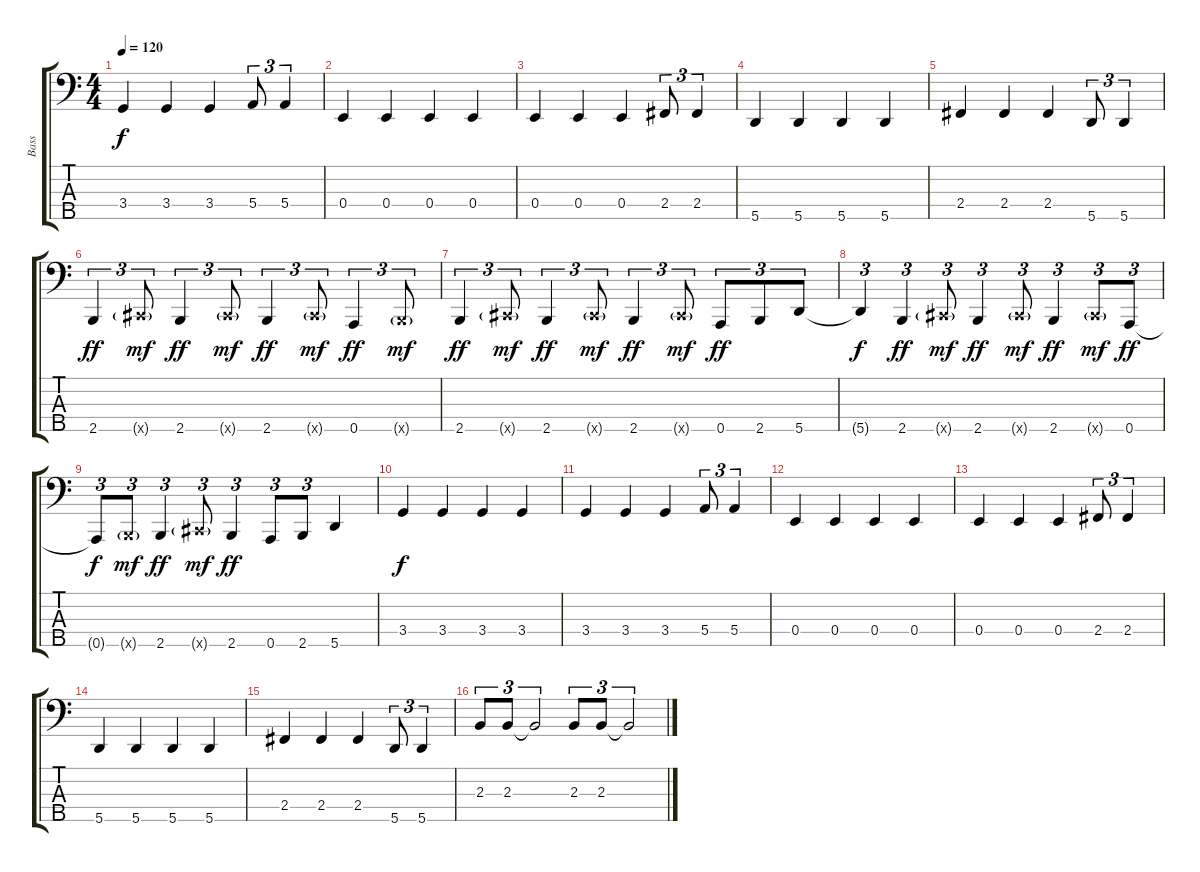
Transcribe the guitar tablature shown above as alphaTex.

\track ("Bass" "Bass") {instrument electricbassfinger}
\staff {score tabs}
\tuning (G2 D2 A1 E1 A0) {hide}
\ts (4 4)
\tempo 120
\clef f4
\ks c
3.4.4{dy f} 3.4.4 3.4.4 5.4.8{tu (3 2)} 5.4.4{tu (3 2)} |
0.4.4 0.4.4 0.4.4 0.4.4 |
0.4.4 0.4.4 0.4.4 2.4.8{tu (3 2)} 2.4.4{tu (3 2)} |
5.5.4 5.5.4 5.5.4 5.5.4 |
2.4.4 2.4.4 2.4.4 5.5.8{tu (3 2)} 5.5.4{tu (3 2)} |
2.5.4{tu (3 2) dy ff} 4.5{g x}.8{tu (3 2) dy mf} 2.5.4{tu (3 2) dy ff} 4.5{g x}.8{tu (3 2) dy mf} 2.5.4{tu (3 2) dy ff} 4.5{g x}.8{tu (3 2) dy mf} 0.5.4{tu (3 2) dy ff} 2.5{g x}.8{tu (3 2) dy mf} |
2.5.4{tu (3 2) dy ff} 4.5{g x}.8{tu (3 2) dy mf} 2.5.4{tu (3 2) dy ff} 4.5{g x}.8{tu (3 2) dy mf} 2.5.4{tu (3 2) dy ff} 4.5{g x}.8{tu (3 2) dy mf} 0.5.8{tu (3 2) dy ff} 2.5.8{tu (3 2)} 5.5.8{tu (3 2)} |
5.5{t}.4{tu (3 2) dy f} 2.5.4{tu (3 2) dy ff} 4.5{g x}.8{tu (3 2) dy mf} 2.5.4{tu (3 2) dy ff} 4.5{g x}.8{tu (3 2) dy mf} 2.5.4{tu (3 2) dy ff} 4.5{g x}.8{tu (3 2) dy mf} 0.5.8{tu (3 2) dy ff} |
0.5{t}.8{tu (3 2) dy f} 2.5{g x}.8{tu (3 2) dy mf} 2.5.4{tu (3 2) dy ff} 4.5{g x}.8{tu (3 2) dy mf} 2.5.4{tu (3 2) dy ff} 0.5.8{tu (3 2)} 2.5.8{tu (3 2)} 5.5.4 |
3.4.4{dy f} 3.4.4 3.4.4 3.4.4 |
3.4.4 3.4.4 3.4.4 5.4.8{tu (3 2)} 5.4.4{tu (3 2)} |
0.4.4 0.4.4 0.4.4 0.4.4 |
0.4.4 0.4.4 0.4.4 2.4.8{tu (3 2)} 2.4.4{tu (3 2)} |
5.5.4 5.5.4 5.5.4 5.5.4 |
2.4.4 2.4.4 2.4.4 5.5.8{tu (3 2)} 5.5.4{tu (3 2)} |
\section ("" "")
2.3.8{tu (3 2)} 2.3.8{tu (3 2)} 2.3{t}.2{tu (3 2)} 2.3.8{tu (3 2)} 2.3.8{tu (3 2)} 2.3{t}.2{tu (3 2)}
